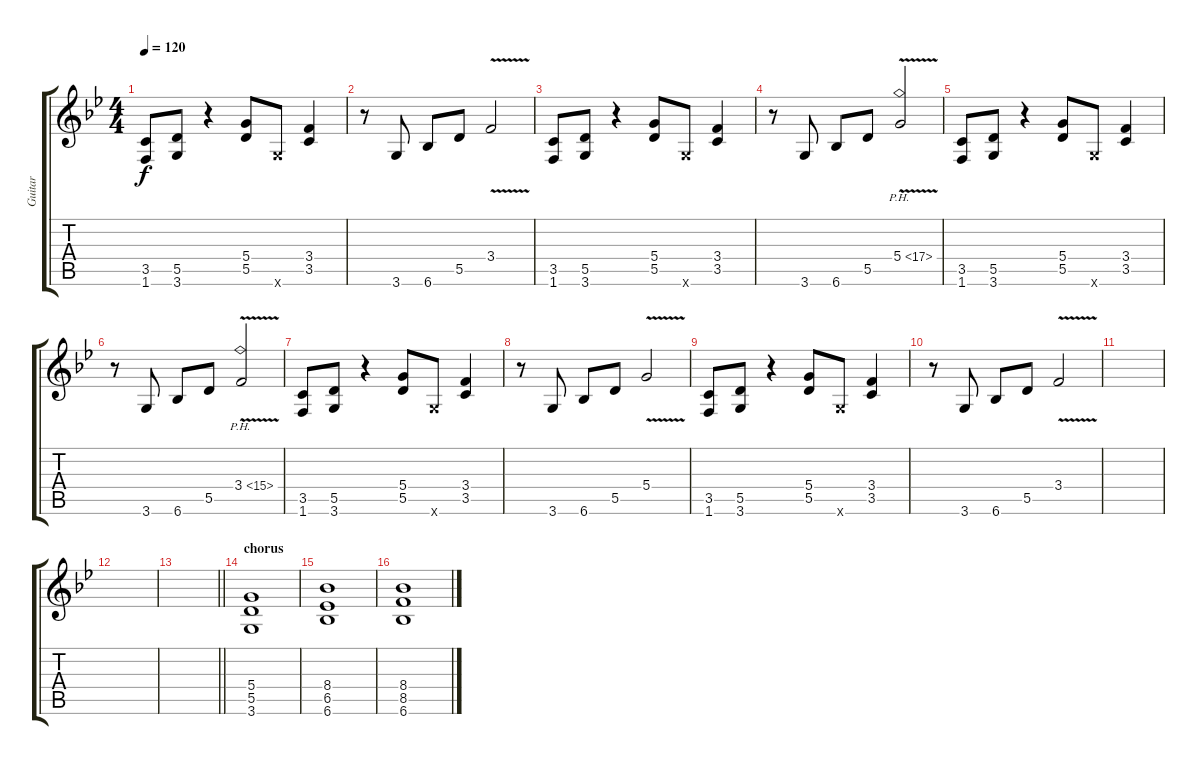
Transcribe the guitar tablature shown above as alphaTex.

\track ("Guitar" "Guitar") {instrument overdrivenguitar}
\staff {score tabs}
\tuning (E4 B3 G3 D3 A2 E2) {hide}
\ts (4 4)
\tempo 120
\clef g2
\ks gminor
(3.5 1.6).8{dy f} (5.5 3.6).8 r.4 (5.4 5.5).8 3.6{x}.8 (3.4 3.5).4 |
r.8 3.6.8 6.6.8 5.5.8 3.4{v}.2 |
(3.5 1.6).8 (5.5 3.6).8 r.4 (5.4 5.5).8 3.6{x}.8 (3.4 3.5).4 |
r.8 3.6.8 6.6.8 5.5.8 5.4{ph 12 v}.2 |
(3.5 1.6).8 (5.5 3.6).8 r.4 (5.4 5.5).8 3.6{x}.8 (3.4 3.5).4 |
r.8 3.6.8 6.6.8 5.5.8 3.4{ph 12 v}.2 |
(3.5 1.6).8 (5.5 3.6).8 r.4 (5.4 5.5).8 3.6{x}.8 (3.4 3.5).4 |
r.8 3.6.8 6.6.8 5.5.8 5.4{v}.2 |
(3.5 1.6).8 (5.5 3.6).8 r.4 (5.4 5.5).8 3.6{x}.8 (3.4 3.5).4 |
r.8 3.6.8 6.6.8 5.5.8 3.4{v}.2 |
|
|
\barLineRight lightlight
|
\section ("" "chorus ")
(5.4 5.5 3.6).1 |
(8.4 6.5 6.6).1 |
(8.4 8.5 6.6).1
